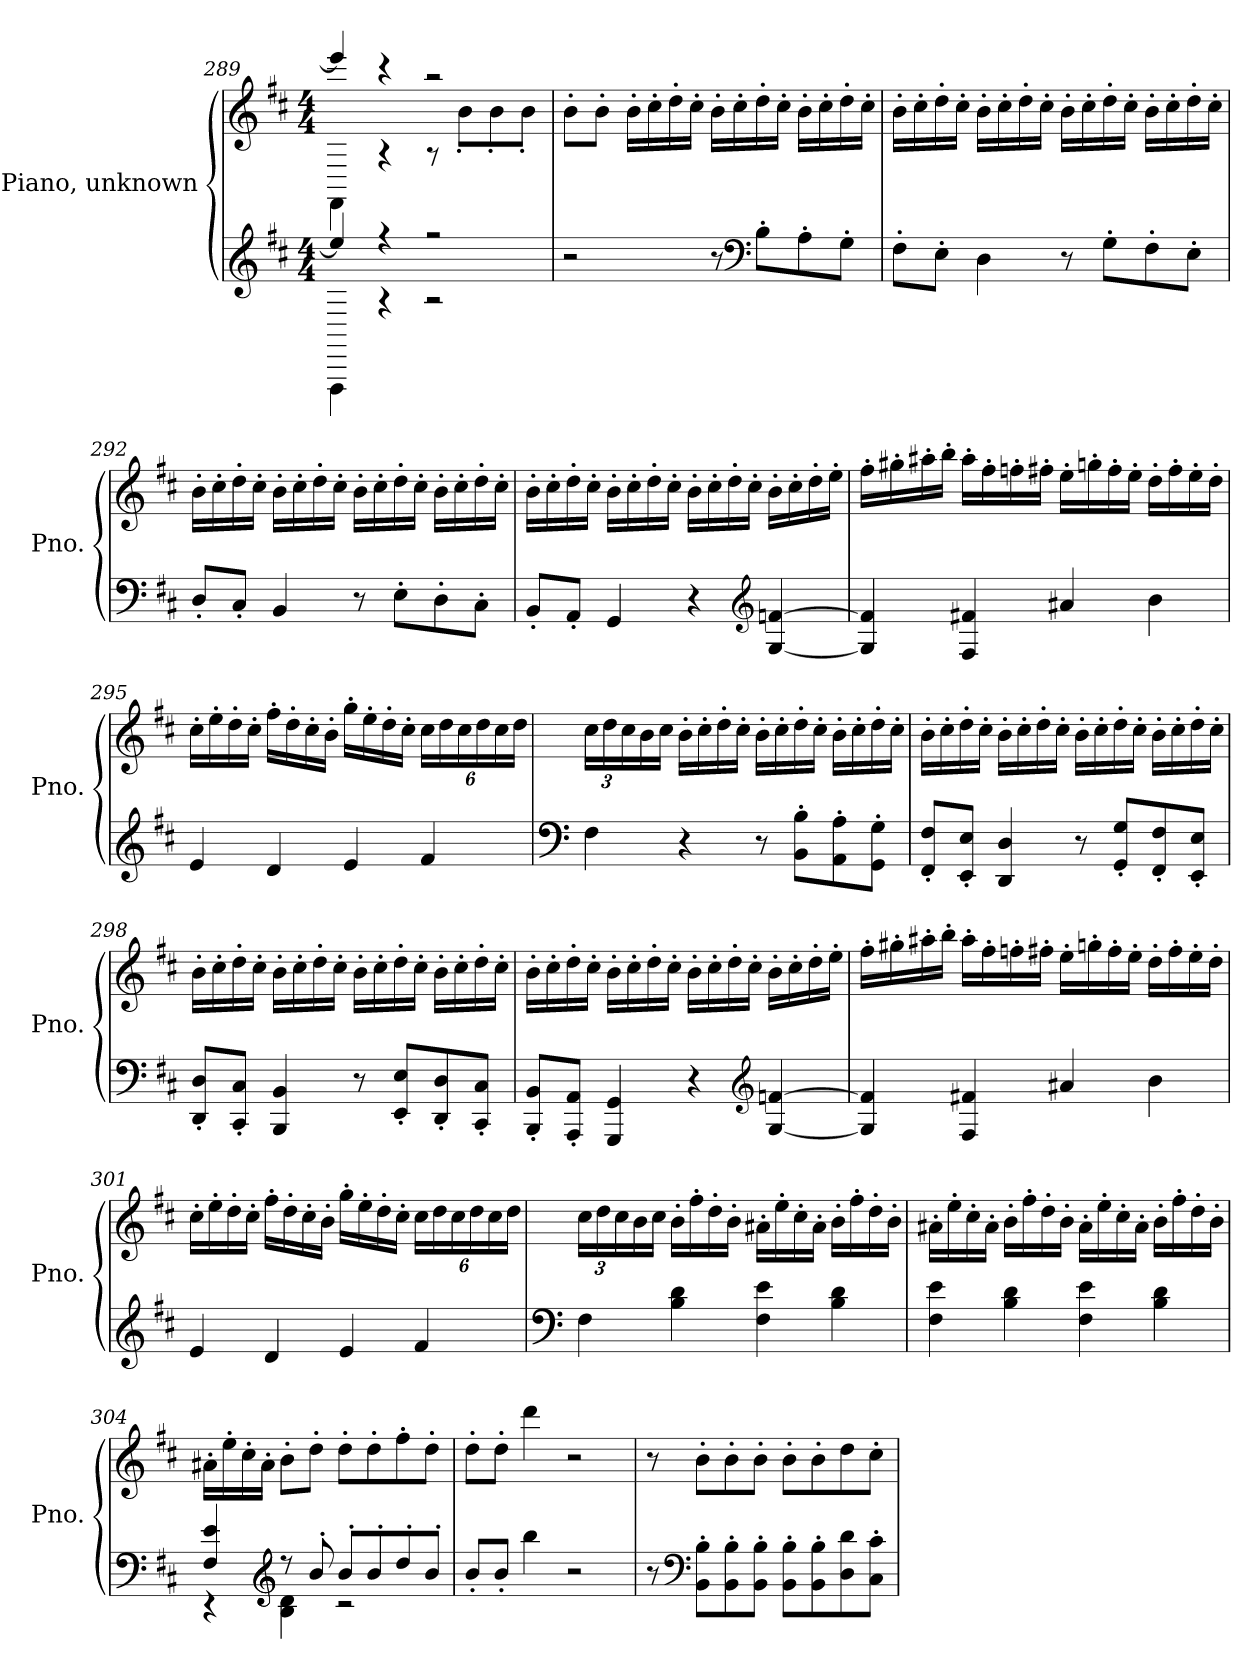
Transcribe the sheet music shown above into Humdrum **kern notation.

**kern	**kern
*part1	*part1
*staff2	*staff1
*I"Piano, unknown	*
*I'Pno.	*
*clefG2	*clefG2
*k[f#c#]	*k[f#c#]
*M4/4	*M4/4
=289	=289
*^	*^
4ee/]	4FFF#\	4eee/]	4FF#\
4r	4r	4r	4r
2r	2r	2r	8r
.	.	.	8b'\L
.	.	.	8b'\
.	.	.	8b'\J
*v	*v	*	*
*	*v	*v
=290	=290
2r	8b'\L
.	8b'\J
.	16b'\LL
.	16cc#'\
.	16dd'\
.	16cc#'\JJ
8r	16b'\LL
.	16cc#'\
*clefF4	*
8B'\L	16dd'\
.	16cc#'\JJ
8A'\	16b'\LL
.	16cc#'\
8G'\J	16dd'\
.	16cc#'\JJ
!!LO:PB:g=z
=291	=291
8F#'\L	16b'\LL
.	16cc#'\
8E'\J	16dd'\
.	16cc#'\JJ
4D\	16b'\LL
.	16cc#'\
.	16dd'\
.	16cc#'\JJ
8r	16b'\LL
.	16cc#'\
8G'\L	16dd'\
.	16cc#'\JJ
8F#'\	16b'\LL
.	16cc#'\
8E'\J	16dd'\
.	16cc#'\JJ
=292	=292
8D'/L	16b'\LL
.	16cc#'\
8C#'/J	16dd'\
.	16cc#'\JJ
4BB/	16b'\LL
.	16cc#'\
.	16dd'\
.	16cc#'\JJ
8r	16b'\LL
.	16cc#'\
8E'\L	16dd'\
.	16cc#'\JJ
8D'\	16b'\LL
.	16cc#'\
8C#'\J	16dd'\
.	16cc#'\JJ
!!LO:LB:g=z
=293	=293
8BB'/L	16b'\LL
.	16cc#'\
8AA'/J	16dd'\
.	16cc#'\JJ
4GG/	16b'\LL
.	16cc#'\
.	16dd'\
.	16cc#'\JJ
4r	16b'\LL
.	16cc#'\
.	16dd'\
.	16cc#'\JJ
*clefG2	*
[4G/ [4fn/	16b'\LL
.	16cc#'\
.	16dd'\
.	16ee'\JJ
=294	=294
4G/] 4f/]	16ff#'\LL
.	16gg#X'\
.	16aa#X'\
.	16bb'\JJ
4F#/ 4f#X/	16aa#'\LL
.	16ff#'\
.	16ffn'\
.	16ff#X'\JJ
4a#X/	16ee'\LL
.	16ggn'\
.	16ff#'\
.	16ee'\JJ
4b\	16dd'\LL
.	16ff#'\
.	16ee'\
.	16dd'\JJ
!!LO:LB:g=z
=295	=295
4e/	16cc#'\LL
.	16ee'\
.	16dd'\
.	16cc#'\JJ
4d/	16ff#'\LL
.	16dd'\
.	16cc#'\
.	16b'\JJ
4e/	16gg'\LL
.	16ee'\
.	16dd'\
.	16cc#'\JJ
*	*Xbrackettup
4f#/	24cc#\LL
.	24dd\
.	24cc#\
.	24dd\
.	24cc#\
.	24dd\JJ
=296	=296
*clefF4	*
4F#\	24cc#\LL
.	24dd\
.	24cc#\
.	16b\
.	16cc#\JJ
4r	16b'\LL
.	16cc#'\
.	16dd'\
.	16cc#'\JJ
8r	16b'\LL
.	16cc#'\
8BB\' 8B\'L	16dd'\
.	16cc#'\JJ
8AA\' 8A\'	16b'\LL
.	16cc#'\
8GG\' 8G\'J	16dd'\
.	16cc#'\JJ
!!LO:LB:g=z
=297	=297
8FF#/' 8F#/'L	16b'\LL
.	16cc#'\
8EE/' 8E/'J	16dd'\
.	16cc#'\JJ
4DD/ 4D/	16b'\LL
.	16cc#'\
.	16dd'\
.	16cc#'\JJ
8r	16b'\LL
.	16cc#'\
8GG/' 8G/'L	16dd'\
.	16cc#'\JJ
8FF#/' 8F#/'	16b'\LL
.	16cc#'\
8EE/' 8E/'J	16dd'\
.	16cc#'\JJ
=298	=298
8DD/' 8D/'L	16b'\LL
.	16cc#'\
8CC#/' 8C#/'J	16dd'\
.	16cc#'\JJ
4BBB/ 4BB/	16b'\LL
.	16cc#'\
.	16dd'\
.	16cc#'\JJ
8r	16b'\LL
.	16cc#'\
8EE/' 8E/'L	16dd'\
.	16cc#'\JJ
8DD/' 8D/'	16b'\LL
.	16cc#'\
8CC#/' 8C#/'J	16dd'\
.	16cc#'\JJ
!!LO:LB:g=z
=299	=299
8BBB/' 8BB/'L	16b'\LL
.	16cc#'\
8AAA/' 8AA/'J	16dd'\
.	16cc#'\JJ
4GGG/ 4GG/	16b'\LL
.	16cc#'\
.	16dd'\
.	16cc#'\JJ
4r	16b'\LL
.	16cc#'\
.	16dd'\
.	16cc#'\JJ
*clefG2	*
[4G/ [4fn/	16b'\LL
.	16cc#'\
.	16dd'\
.	16ee'\JJ
=300	=300
4G/] 4f/]	16ff#'\LL
.	16gg#X'\
.	16aa#X'\
.	16bb'\JJ
4F#/ 4f#X/	16aa#'\LL
.	16ff#'\
.	16ffn'\
.	16ff#X'\JJ
4a#X/	16ee'\LL
.	16ggn'\
.	16ff#'\
.	16ee'\JJ
4b\	16dd'\LL
.	16ff#'\
.	16ee'\
.	16dd'\JJ
!!LO:LB:g=z
=301	=301
4e/	16cc#'\LL
.	16ee'\
.	16dd'\
.	16cc#'\JJ
4d/	16ff#'\LL
.	16dd'\
.	16cc#'\
.	16b'\JJ
4e/	16gg'\LL
.	16ee'\
.	16dd'\
.	16cc#'\JJ
4f#/	24cc#\LL
.	24dd\
.	24cc#\
.	24dd\
.	24cc#\
.	24dd\JJ
=302	=302
*clefF4	*
4F#\	24cc#\LL
.	24dd\
.	24cc#\
.	16b\
.	16cc#\JJ
4B\ 4d\	16b'\LL
.	16ff#'\
.	16dd'\
.	16b'\JJ
4F#\ 4e\	16a#X'\LL
.	16ee'\
.	16cc#'\
.	16a#'\JJ
4B\ 4d\	16b'\LL
.	16ff#'\
.	16dd'\
.	16b'\JJ
!!LO:PB:g=z
=303	=303
4F#\ 4e\	16a#X'\LL
.	16ee'\
.	16cc#'\
.	16a#'\JJ
4B\ 4d\	16b'\LL
.	16ff#'\
.	16dd'\
.	16b'\JJ
4F#\ 4e\	16a#'\LL
.	16ee'\
.	16cc#'\
.	16a#'\JJ
4B\ 4d\	16b'\LL
.	16ff#'\
.	16dd'\
.	16b'\JJ
=304	=304
*^	*
4F#/ 4e/	4r	16a#X'\LL
.	.	16ee'\
.	.	16cc#'\
.	.	16a#'\JJ
*clefG2	*	*
8r	4B\ 4d\	8b'\L
8b'/	.	8dd'\J
8b'/L	2r	8dd'\L
8b'/	.	8dd'\
8dd'/	.	8ff#'\
8b'/J	.	8dd'\J
*v	*v	*
=305	=305
8b'/L	8dd'\L
8b'/J	8dd'\J
4bb\	4ddd\
2r	2r
=306	=306
8r	8r
*clefF4	*
8BB\' 8B\'L	8b'\L
8BB\' 8B\'	8b'\
8BB\' 8B\'J	8b'\J
8BB\' 8B\'L	8b'\L
8BB\' 8B\'	8b'\
8D\ 8d\	8dd\
8C#\' 8c#\'J	8cc#'\J
=	=
*-	*-
